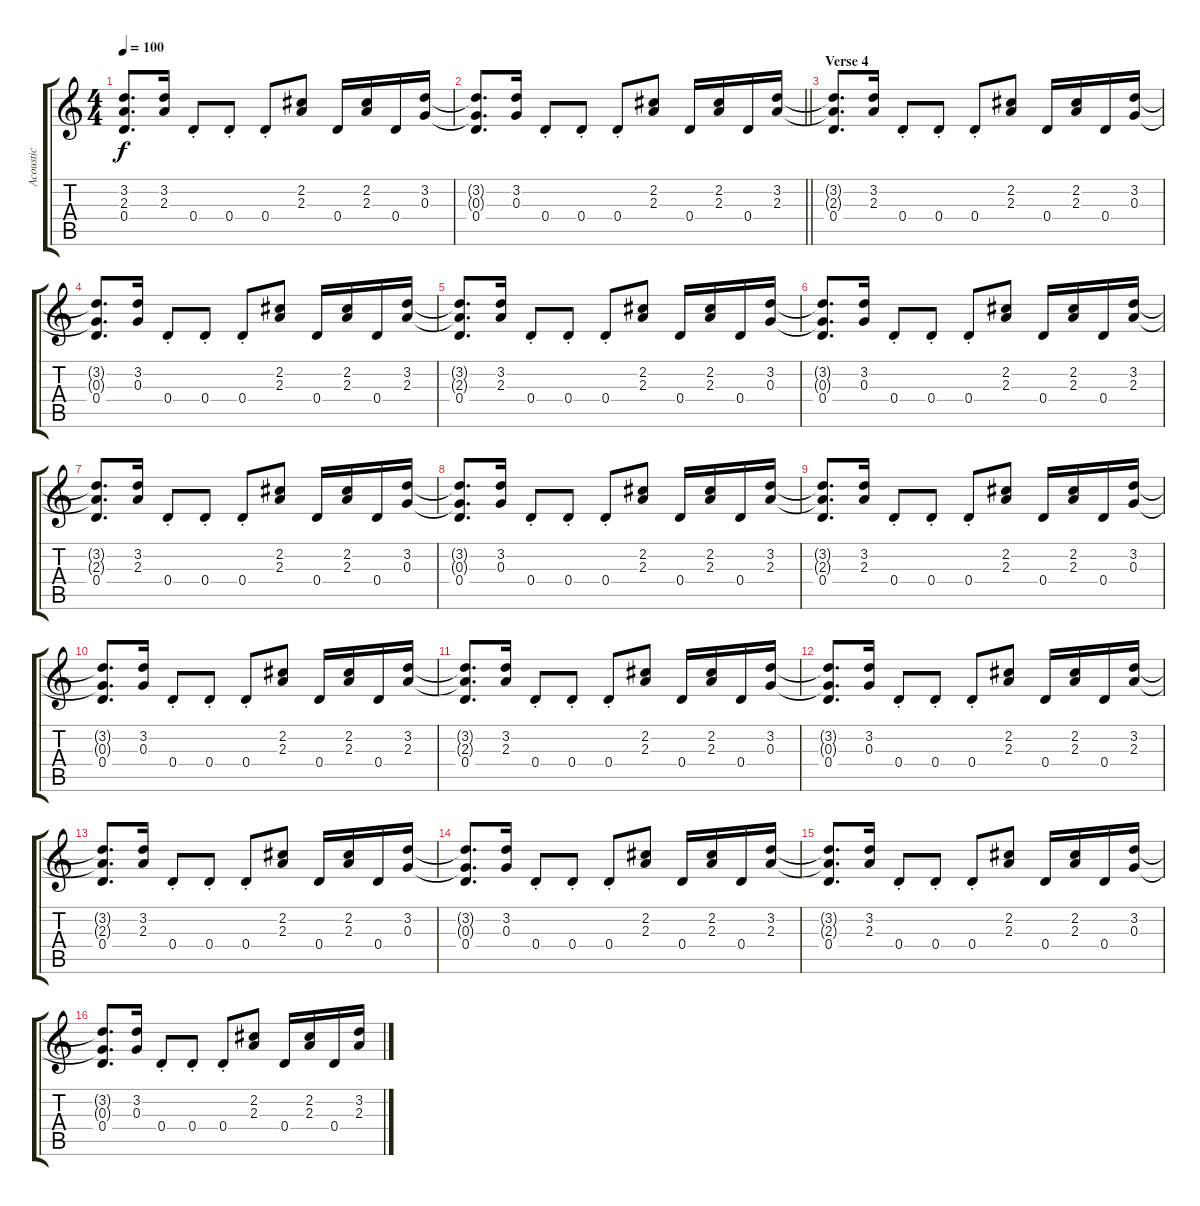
\track ("Acoustic" "Acoustic") {instrument acousticguitarsteel}
\staff {score tabs}
\tuning (E4 B3 G3 D3 A2 E2) {hide}
\ts (4 4)
\tempo 100
\clef g2
\ks c
(3.2{t} 2.3{t} 0.4).8{d dy f} (3.2 2.3).16 0.4{st}.8 0.4{st}.8 0.4{st}.8 (2.2 2.3).8 0.4.16 (2.2 2.3).16 0.4.16 (3.2 0.3).16 |
\barLineRight lightlight
(3.2{t} 0.3{t} 0.4).8{d} (3.2 0.3).16 0.4{st}.8 0.4{st}.8 0.4{st}.8 (2.2 2.3).8 0.4.16 (2.2 2.3).16 0.4.16 (3.2 2.3).16 |
\section ("" "Verse 4")
(3.2{t} 2.3{t} 0.4).8{d} (3.2 2.3).16 0.4{st}.8 0.4{st}.8 0.4{st}.8 (2.2 2.3).8 0.4.16 (2.2 2.3).16 0.4.16 (3.2 0.3).16 |
(3.2{t} 0.3{t} 0.4).8{d} (3.2 0.3).16 0.4{st}.8 0.4{st}.8 0.4{st}.8 (2.2 2.3).8 0.4.16 (2.2 2.3).16 0.4.16 (3.2 2.3).16 |
(3.2{t} 2.3{t} 0.4).8{d} (3.2 2.3).16 0.4{st}.8 0.4{st}.8 0.4{st}.8 (2.2 2.3).8 0.4.16 (2.2 2.3).16 0.4.16 (3.2 0.3).16 |
(3.2{t} 0.3{t} 0.4).8{d} (3.2 0.3).16 0.4{st}.8 0.4{st}.8 0.4{st}.8 (2.2 2.3).8 0.4.16 (2.2 2.3).16 0.4.16 (3.2 2.3).16 |
(3.2{t} 2.3{t} 0.4).8{d} (3.2 2.3).16 0.4{st}.8 0.4{st}.8 0.4{st}.8 (2.2 2.3).8 0.4.16 (2.2 2.3).16 0.4.16 (3.2 0.3).16 |
(3.2{t} 0.3{t} 0.4).8{d} (3.2 0.3).16 0.4{st}.8 0.4{st}.8 0.4{st}.8 (2.2 2.3).8 0.4.16 (2.2 2.3).16 0.4.16 (3.2 2.3).16 |
(3.2{t} 2.3{t} 0.4).8{d} (3.2 2.3).16 0.4{st}.8 0.4{st}.8 0.4{st}.8 (2.2 2.3).8 0.4.16 (2.2 2.3).16 0.4.16 (3.2 0.3).16 |
(3.2{t} 0.3{t} 0.4).8{d} (3.2 0.3).16 0.4{st}.8 0.4{st}.8 0.4{st}.8 (2.2 2.3).8 0.4.16 (2.2 2.3).16 0.4.16 (3.2 2.3).16 |
(3.2{t} 2.3{t} 0.4).8{d} (3.2 2.3).16 0.4{st}.8 0.4{st}.8 0.4{st}.8 (2.2 2.3).8 0.4.16 (2.2 2.3).16 0.4.16 (3.2 0.3).16 |
(3.2{t} 0.3{t} 0.4).8{d} (3.2 0.3).16 0.4{st}.8 0.4{st}.8 0.4{st}.8 (2.2 2.3).8 0.4.16 (2.2 2.3).16 0.4.16 (3.2 2.3).16 |
(3.2{t} 2.3{t} 0.4).8{d} (3.2 2.3).16 0.4{st}.8 0.4{st}.8 0.4{st}.8 (2.2 2.3).8 0.4.16 (2.2 2.3).16 0.4.16 (3.2 0.3).16 |
(3.2{t} 0.3{t} 0.4).8{d} (3.2 0.3).16 0.4{st}.8 0.4{st}.8 0.4{st}.8 (2.2 2.3).8 0.4.16 (2.2 2.3).16 0.4.16 (3.2 2.3).16 |
(3.2{t} 2.3{t} 0.4).8{d} (3.2 2.3).16 0.4{st}.8 0.4{st}.8 0.4{st}.8 (2.2 2.3).8 0.4.16 (2.2 2.3).16 0.4.16 (3.2 0.3).16 |
(3.2{t} 0.3{t} 0.4).8{d} (3.2 0.3).16 0.4{st}.8 0.4{st}.8 0.4{st}.8 (2.2 2.3).8 0.4.16 (2.2 2.3).16 0.4.16 (3.2 2.3).16
